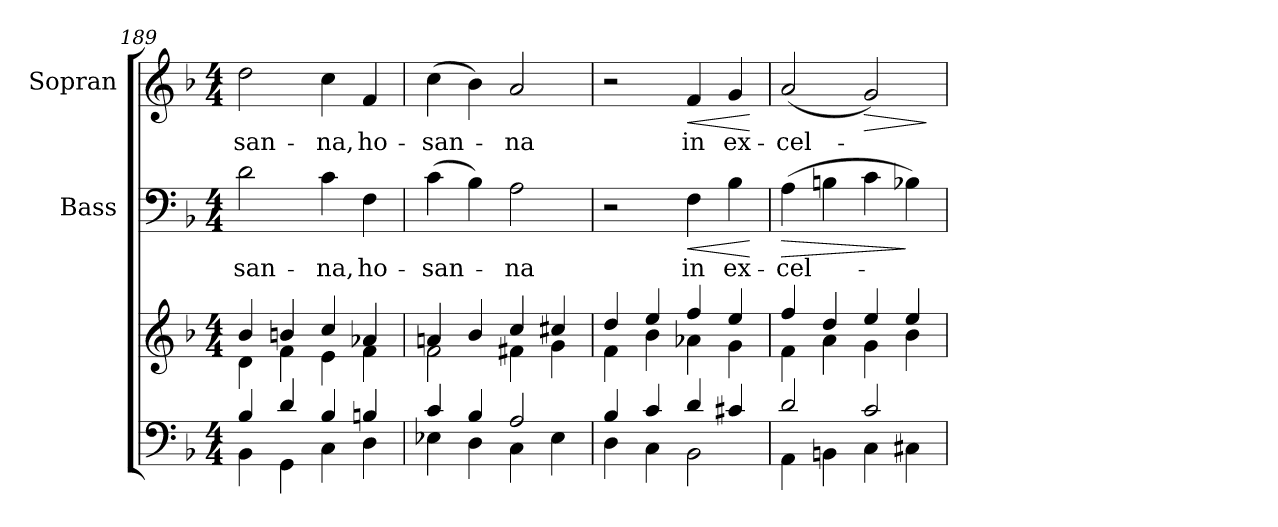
**kern	**kern	**kern	**text	**dynam	**kern	**text	**dynam
*part3	*part3	*part2	*part2	*part2	*part1	*part1	*part1
*staff4	*staff3	*staff2	*staff2	*staff2	*staff1	*staff1	*staff1
*	*	*I"Bass	*	*	*I"Sopran	*	*
*	*	*I'B.	*	*	*I'S.	*	*
*clefF4	*clefG2	*clefF4	*	*	*clefG2	*	*
*k[b-]	*k[b-]	*k[b-]	*	*	*k[b-]	*	*
*F:	*F:	*F:	*	*	*F:	*	*
*M4/4	*M4/4	*M4/4	*	*	*M4/4	*	*
=189	=189	=189	=189	=189	=189	=189	=189
*^	*^	*	*	*	*	*	*
!	!	!	!	!	!LO:LY:b	!	!	!LO:LY:b	!
4B-/	4BB-\	4b-/	4d\	2d\	-san-	.	2dd\	-san-	.
4d/	4GG\	4bn/	4f\	.	.	.	.	.	.
!	!	!	!	!	!LO:LY:b	!	!	!LO:LY:b	!
4B-/	4C\	4cc/	4e\	4c\	-na,	.	4cc\	-na,	.
!	!	!	!	!	!LO:LY:b	!	!	!LO:LY:b	!
4Bn/	4D\	4a-X/	4f\	4F\	ho-	.	4f/	ho-	.
!!LO:LB:g=z
=190	=190	=190	=190	=190	=190	=190	=190	=190	=190
!	!	!	!	!	!LO:LY:b	!	!	!LO:LY:b	!
4c/	4E-X\	4an/	2f\	(>4c\	-san-	.	(>4cc\	-san-	.
4B-/	4D\	4b-/	.	4B-\)	.	.	4b-\)	.	.
!	!	!	!	!	!LO:LY:b	!	!	!LO:LY:b	!
2A/	4C\	4cc/	4f#X\	2A\	-na	.	2a/	-na	.
.	4E-\	4cc#X/	4g\	.	.	.	.	.	.
=191	=191	=191	=191	=191	=191	=191	=191	=191	=191
4B-/	4D\	4dd/	4f\	2r	.	.	2r	.	.
4c/	4C\	4ee/	4b-\	.	.	.	.	.	.
!	!	!	!	!	!LO:LY:b	!LO:HP:b	!	!LO:LY:b	!LO:HP:b
4d/	2BB-\	4ff/	4a-X\	4F\	in	<	4f/	in	<
!	!	!	!	!	!LO:LY:b	!	!	!LO:LY:b	!
4c#X/	.	4ee/	4g\	4B-\	ex-	.	4g/	ex-	.
*v	*v	*	*	*	*	*	*	*	*
*	*v	*v	*	*	*	*	*	*
.	.	.	.	[	.	.	[
=192	=192	=192	=192	=192	=192	=192	=192
*^	*^	*	*	*	*	*	*
!	!	!	!	!	!LO:LY:b	!LO:HP:b	!	!LO:LY:b	!
2d/	4AA\	4ff/	4f\	(>4A\	-cel-	>	(<2a/	-cel-	.
.	4BBn\	4dd/	4a\	4Bn\	.	.	.	.	.
!	!	!	!	!	!	!	!	!	!LO:HP:b
2c/	4C\	4ee/	4g\	4c\	.	.	2g/)	.	>
.	4C#X\	4ee/	4b-\	4B-X\)	.	]	.	.	.
*v	*v	*	*	*	*	*	*	*	*
*	*v	*v	*	*	*	*	*	*
.	.	.	.	.	.	.	]
=	=	=	=	=	=	=	=
*-	*-	*-	*-	*-	*-	*-	*-
